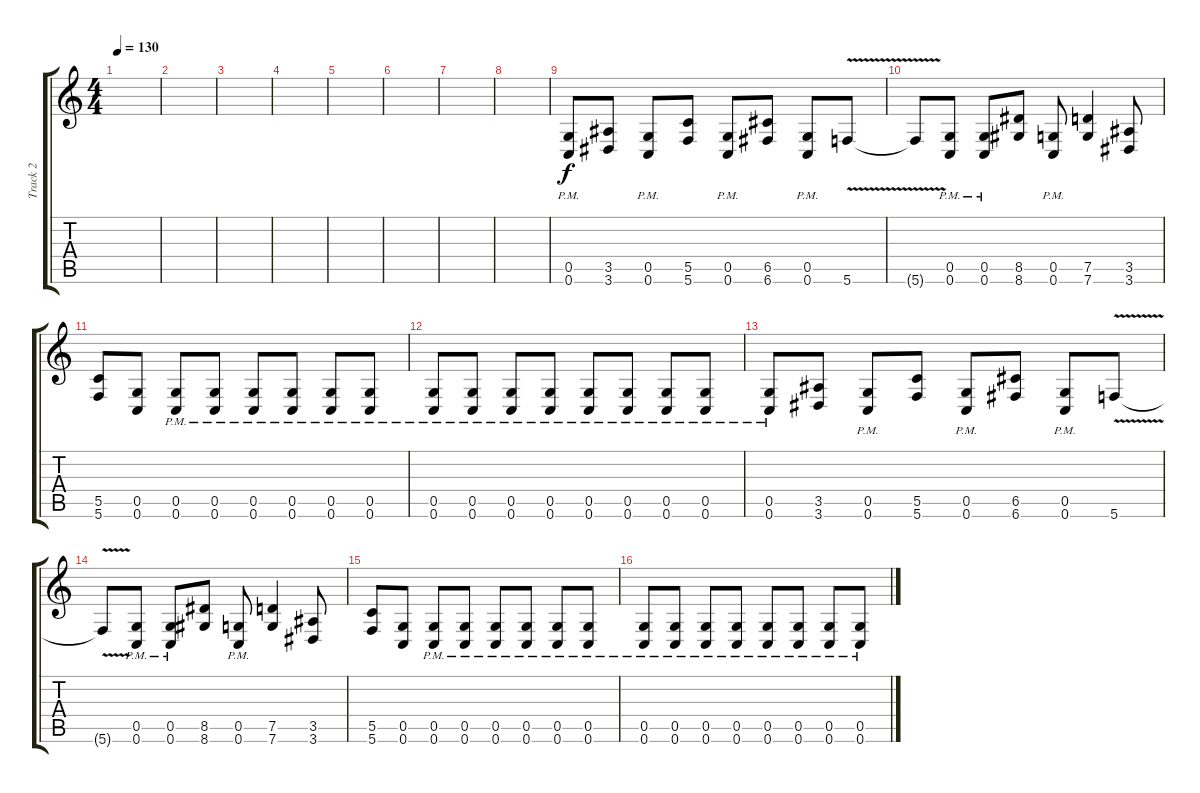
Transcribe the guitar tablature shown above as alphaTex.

\track ("Track 2" "Track 2") {instrument distortionguitar}
\staff {score tabs}
\tuning (D4 A3 F3 C3 G2 C2) {hide}
\ts (4 4)
\tempo 130
\clef g2
\ks c
|
|
|
|
|
|
|
|
(0.5{pm} 0.6{pm}).8 (3.5 3.6).8 (0.5{pm} 0.6{pm}).8 (5.5 5.6).8 (0.5{pm} 0.6{pm}).8 (6.5 6.6).8 (0.5{pm} 0.6{pm}).8 5.6{v}.8 |
5.6{t}.8 (0.5{pm} 0.6{pm}).8 (0.5{pm} 0.6{pm}).8 (8.5 8.6).8 (0.5{pm} 0.6{pm}).8 (7.5 7.6).4 (3.5 3.6).8 |
(5.5 5.6).8 (0.5 0.6).8 (0.5{pm} 0.6{pm}).8 (0.5{pm} 0.6{pm}).8 (0.5{pm} 0.6{pm}).8 (0.5{pm} 0.6{pm}).8 (0.5{pm} 0.6{pm}).8 (0.5{pm} 0.6{pm}).8 |
(0.5{pm} 0.6{pm}).8 (0.5{pm} 0.6{pm}).8 (0.5{pm} 0.6{pm}).8 (0.5{pm} 0.6{pm}).8 (0.5{pm} 0.6{pm}).8 (0.5{pm} 0.6{pm}).8 (0.5{pm} 0.6{pm}).8 (0.5{pm} 0.6{pm}).8 |
(0.5{pm} 0.6{pm}).8 (3.5 3.6).8 (0.5{pm} 0.6{pm}).8 (5.5 5.6).8 (0.5{pm} 0.6{pm}).8 (6.5 6.6).8 (0.5{pm} 0.6{pm}).8 5.6{v}.8 |
5.6{t}.8 (0.5{pm} 0.6{pm}).8 (0.5{pm} 0.6{pm}).8 (8.5 8.6).8 (0.5{pm} 0.6{pm}).8 (7.5 7.6).4 (3.5 3.6).8 |
(5.5 5.6).8 (0.5 0.6).8 (0.5{pm} 0.6{pm}).8 (0.5{pm} 0.6{pm}).8 (0.5{pm} 0.6{pm}).8 (0.5{pm} 0.6{pm}).8 (0.5{pm} 0.6{pm}).8 (0.5{pm} 0.6{pm}).8 |
(0.5{pm} 0.6{pm}).8 (0.5{pm} 0.6{pm}).8 (0.5{pm} 0.6{pm}).8 (0.5{pm} 0.6{pm}).8 (0.5{pm} 0.6{pm}).8 (0.5{pm} 0.6{pm}).8 (0.5{pm} 0.6{pm}).8 (0.5{pm} 0.6{pm}).8
